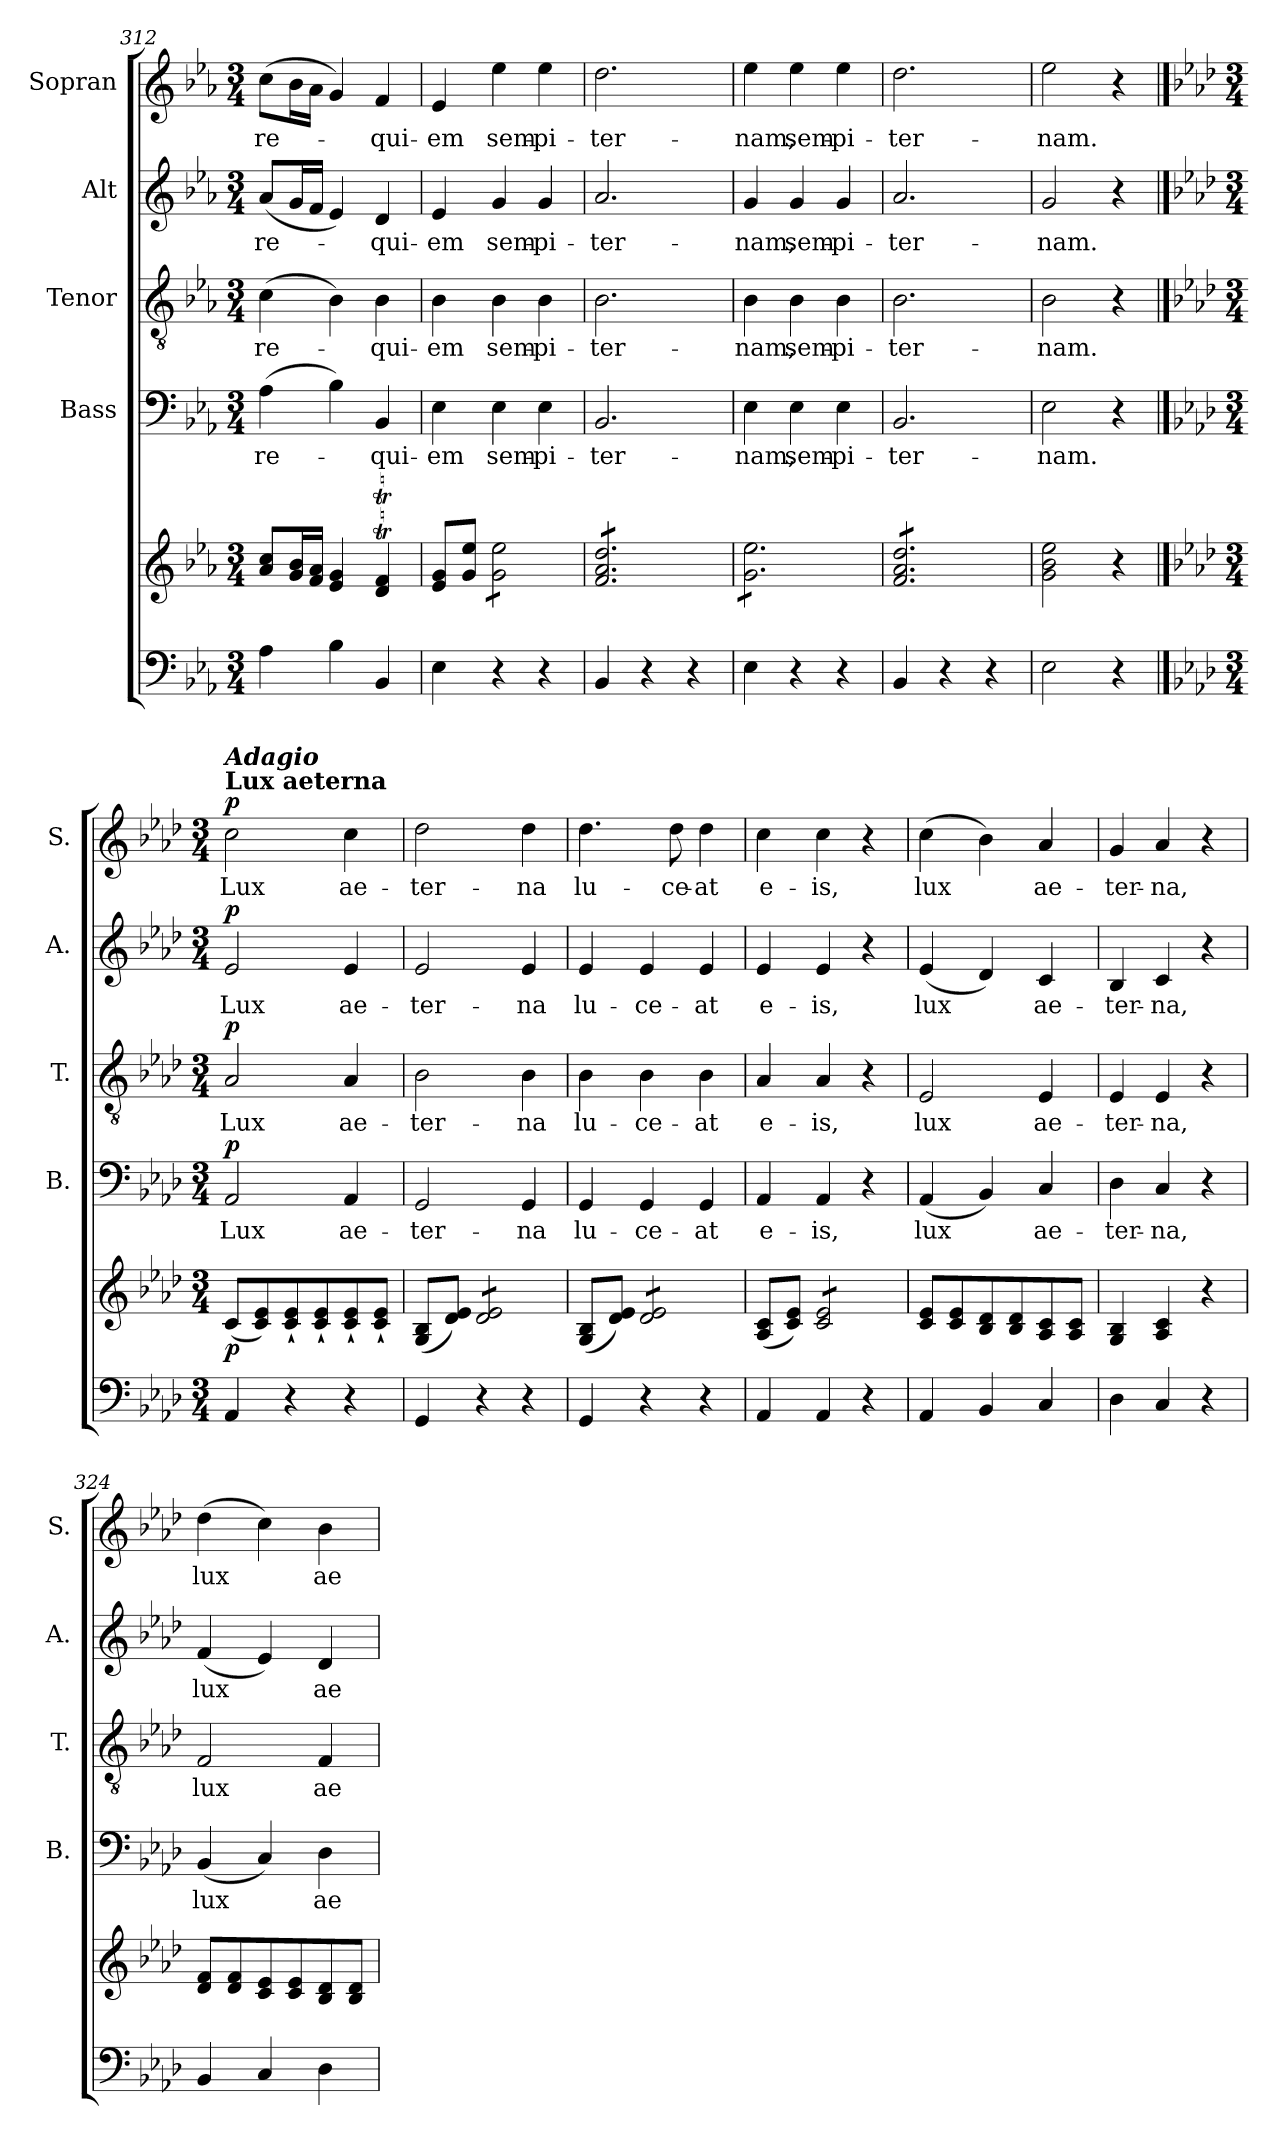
**kern	**kern	**dynam	**kern	**text	**dynam	**kern	**text	**dynam	**kern	**text	**dynam	**kern	**text	**dynam
*part5	*part5	*part5	*part4	*part4	*part4	*part3	*part3	*part3	*part2	*part2	*part2	*part1	*part1	*part1
*staff6	*staff5	*staff5/6	*staff4	*staff4	*staff4	*staff3	*staff3	*staff3	*staff2	*staff2	*staff2	*staff1	*staff1	*staff1
*	*	*	*I"Bass	*	*	*I"Tenor	*	*	*I"Alt	*	*	*I"Sopran	*	*
*	*	*	*I'B.	*	*	*I'T.	*	*	*I'A.	*	*	*I'S.	*	*
*clefF4	*clefG2	*	*clefF4	*	*	*clefGv2	*	*	*clefG2	*	*	*clefG2	*	*
*k[b-e-a-]	*k[b-e-a-]	*	*k[b-e-a-]	*	*	*k[b-e-a-]	*	*	*k[b-e-a-]	*	*	*k[b-e-a-]	*	*
*E-:	*E-:	*	*E-:	*	*	*E-:	*	*	*E-:	*	*	*E-:	*	*
*M3/4	*M3/4	*	*M3/4	*	*	*M3/4	*	*	*M3/4	*	*	*M3/4	*	*
=312	=312	=312	=312	=312	=312	=312	=312	=312	=312	=312	=312	=312	=312	=312
!	!	!	!	!LO:LY:b	!	!	!LO:LY:b	!	!	!LO:LY:b	!	!	!LO:LY:b	!
4A-\	8a-/ 8cc/L	.	(>4A-\	re-	.	(>4c\	re-	.	(<8a-/L	re-	.	(>8cc\L	re-	.
.	16g/ 16b-/L	.	.	.	.	.	.	.	16g/L	.	.	16b-\L	.	.
.	16f/ 16a-/JJ	.	.	.	.	.	.	.	16f/JJ	.	.	16a-\JJ	.	.
4B-\	4e-/ 4g/	.	4B-\)	.	.	4B-\)	.	.	4e-/)	.	.	4g/)	.	.
!	!	!	!	!LO:LY:b	!	!	!LO:LY:b	!	!	!LO:LY:b	!	!	!LO:LY:b	!
4BB-/	4d/T 4f/T	.	4BB-/	-qui-	.	4B-\	-qui-	.	4d/	-qui-	.	4f/	-qui-	.
=313	=313	=313	=313	=313	=313	=313	=313	=313	=313	=313	=313	=313	=313	=313
!	!	!	!	!LO:LY:b	!	!	!LO:LY:b	!	!	!LO:LY:b	!	!	!LO:LY:b	!
4E-\	8e-/ 8g/L	.	4E-\	-em	.	4B-\	-em	.	4e-/	-em	.	4e-/	-em	.
.	8g/ 8ee-/J	.	.	.	.	.	.	.	.	.	.	.	.	.
!	!	!	!	!LO:LY:b	!	!	!LO:LY:b	!	!	!LO:LY:b	!	!	!LO:LY:b	!
*	*tremolo	*	*	*	*	*	*	*	*	*	*	*	*	*
4r	8g\ 8ee-\L	.	4E-\	sem-	.	4B-\	sem-	.	4g/	sem-	.	4ee-\	sem-	.
.	8g\ 8ee-\	.	.	.	.	.	.	.	.	.	.	.	.	.
!	!	!	!	!LO:LY:b	!	!	!LO:LY:b	!	!	!LO:LY:b	!	!	!LO:LY:b	!
4r	8g\ 8ee-\	.	4E-\	-pi-	.	4B-\	-pi-	.	4g/	-pi-	.	4ee-\	-pi-	.
.	8g\ 8ee-\J	.	.	.	.	.	.	.	.	.	.	.	.	.
=314	=314	=314	=314	=314	=314	=314	=314	=314	=314	=314	=314	=314	=314	=314
!	!	!	!	!LO:LY:b	!	!	!LO:LY:b	!	!	!LO:LY:b	!	!	!LO:LY:b	!
4BB-/	8f/ 8a-/ 8dd/L	.	2.BB-/	-ter-	.	2.B-\	-ter-	.	2.a-/	-ter-	.	2.dd\	-ter-	.
.	8f/ 8a-/ 8dd/	.	.	.	.	.	.	.	.	.	.	.	.	.
4r	8f/ 8a-/ 8dd/	.	.	.	.	.	.	.	.	.	.	.	.	.
.	8f/ 8a-/ 8dd/	.	.	.	.	.	.	.	.	.	.	.	.	.
4r	8f/ 8a-/ 8dd/	.	.	.	.	.	.	.	.	.	.	.	.	.
.	8f/ 8a-/ 8dd/J	.	.	.	.	.	.	.	.	.	.	.	.	.
=315	=315	=315	=315	=315	=315	=315	=315	=315	=315	=315	=315	=315	=315	=315
!	!	!	!	!LO:LY:b	!	!	!LO:LY:b	!	!	!LO:LY:b	!	!	!LO:LY:b	!
4E-\	8g\ 8ee-\L	.	4E-\	-nam,	.	4B-\	-nam,	.	4g/	-nam,	.	4ee-\	-nam,	.
.	8g\ 8ee-\	.	.	.	.	.	.	.	.	.	.	.	.	.
!	!	!	!	!LO:LY:b	!	!	!LO:LY:b	!	!	!LO:LY:b	!	!	!LO:LY:b	!
4r	8g\ 8ee-\	.	4E-\	sem-	.	4B-\	sem-	.	4g/	sem-	.	4ee-\	sem-	.
.	8g\ 8ee-\	.	.	.	.	.	.	.	.	.	.	.	.	.
!	!	!	!	!LO:LY:b	!	!	!LO:LY:b	!	!	!LO:LY:b	!	!	!LO:LY:b	!
4r	8g\ 8ee-\	.	4E-\	-pi-	.	4B-\	-pi-	.	4g/	-pi-	.	4ee-\	-pi-	.
.	8g\ 8ee-\J	.	.	.	.	.	.	.	.	.	.	.	.	.
=316	=316	=316	=316	=316	=316	=316	=316	=316	=316	=316	=316	=316	=316	=316
!	!	!	!	!LO:LY:b	!	!	!LO:LY:b	!	!	!LO:LY:b	!	!	!LO:LY:b	!
4BB-/	8f/ 8a-/ 8dd/L	.	2.BB-/	-ter-	.	2.B-\	-ter-	.	2.a-/	-ter-	.	2.dd\	-ter-	.
.	8f/ 8a-/ 8dd/	.	.	.	.	.	.	.	.	.	.	.	.	.
4r	8f/ 8a-/ 8dd/	.	.	.	.	.	.	.	.	.	.	.	.	.
.	8f/ 8a-/ 8dd/	.	.	.	.	.	.	.	.	.	.	.	.	.
4r	8f/ 8a-/ 8dd/	.	.	.	.	.	.	.	.	.	.	.	.	.
.	8f/ 8a-/ 8dd/J	.	.	.	.	.	.	.	.	.	.	.	.	.
*	*Xtremolo	*	*	*	*	*	*	*	*	*	*	*	*	*
=317	=317	=317	=317	=317	=317	=317	=317	=317	=317	=317	=317	=317	=317	=317
!	!	!	!	!LO:LY:b	!	!	!LO:LY:b	!	!	!LO:LY:b	!	!	!LO:LY:b	!
2E-\	2g\ 2b-\ 2ee-\	.	2E-\	-nam.	.	2B-\	-nam.	.	2g/	-nam.	.	2ee-\	-nam.	.
4r	4r	.	4r	.	.	4r	.	.	4r	.	.	4r	.	.
!!LO:PB:g=z
==318	==318	==318	==318	==318	==318	==318	==318	==318	==318	==318	==318	==318	==318	==318
*k[b-e-a-d-]	*k[b-e-a-d-]	*	*k[b-e-a-d-]	*	*	*k[b-e-a-d-]	*	*	*k[b-e-a-d-]	*	*	*k[b-e-a-d-]	*	*
*A-:	*A-:	*	*A-:	*	*	*A-:	*	*	*A-:	*	*	*A-:	*	*
*M3/4	*M3/4	*	*M3/4	*	*	*M3/4	*	*	*M3/4	*	*	*M3/4	*	*
!	!	!	!	!	!	!	!	!	!	!	!	!LO:TX:a:B:t=Lux aeterna	!	!
!	!	!	!	!	!	!	!	!	!	!	!	!LO:TX:a:Bi:t=Adagio	!	!
!	!	!LO:DY:b	!	!LO:LY:b	!LO:DY:a	!	!LO:LY:b	!LO:DY:a	!	!LO:LY:b	!LO:DY:a	!	!LO:LY:b	!LO:DY:a
4AA-/	(<8c/L	p	2AA-/	Lux	p	2A-/	Lux	p	2e-/	Lux	p	2cc\	Lux	p
.	8c/ 8e-/)	.	.	.	.	.	.	.	.	.	.	.	.	.
4r	8c/`< 8e-/`<	.	.	.	.	.	.	.	.	.	.	.	.	.
.	8c/`< 8e-/`<	.	.	.	.	.	.	.	.	.	.	.	.	.
!	!	!	!	!LO:LY:b	!	!	!LO:LY:b	!	!	!LO:LY:b	!	!	!LO:LY:b	!
4r	8c/`< 8e-/`<	.	4AA-/	ae-	.	4A-/	ae-	.	4e-/	ae-	.	4cc\	ae-	.
.	8c/`< 8e-/`<J	.	.	.	.	.	.	.	.	.	.	.	.	.
=319	=319	=319	=319	=319	=319	=319	=319	=319	=319	=319	=319	=319	=319	=319
!	!	!	!	!LO:LY:b	!	!	!LO:LY:b	!	!	!LO:LY:b	!	!	!LO:LY:b	!
4GG/	(<8G/ 8B-/L	.	2GG/	-ter-	.	2B-\	-ter-	.	2e-/	-ter-	.	2dd-\	-ter-	.
.	8d-/ 8e-/J)	.	.	.	.	.	.	.	.	.	.	.	.	.
*	*tremolo	*	*	*	*	*	*	*	*	*	*	*	*	*
4r	8d-/ 8e-/L	.	.	.	.	.	.	.	.	.	.	.	.	.
.	8d-/ 8e-/	.	.	.	.	.	.	.	.	.	.	.	.	.
!	!	!	!	!LO:LY:b	!	!	!LO:LY:b	!	!	!LO:LY:b	!	!	!LO:LY:b	!
4r	8d-/ 8e-/	.	4GG/	-na	.	4B-\	-na	.	4e-/	-na	.	4dd-\	-na	.
.	8d-/ 8e-/J	.	.	.	.	.	.	.	.	.	.	.	.	.
*	*Xtremolo	*	*	*	*	*	*	*	*	*	*	*	*	*
=320	=320	=320	=320	=320	=320	=320	=320	=320	=320	=320	=320	=320	=320	=320
!	!	!	!	!LO:LY:b	!	!	!LO:LY:b	!	!	!LO:LY:b	!	!	!LO:LY:b	!
4GG/	(<8G/ 8B-/L	.	4GG/	lu-	.	4B-\	lu-	.	4e-/	lu-	.	4.dd-\	lu-	.
.	8d-/ 8e-/J)	.	.	.	.	.	.	.	.	.	.	.	.	.
!	!	!	!	!LO:LY:b	!	!	!LO:LY:b	!	!	!LO:LY:b	!	!	!	!
*	*tremolo	*	*	*	*	*	*	*	*	*	*	*	*	*
4r	8d-/ 8e-/L	.	4GG/	-ce-	.	4B-\	-ce-	.	4e-/	-ce-	.	.	.	.
!	!	!	!	!	!	!	!	!	!	!	!	!	!LO:LY:b	!
.	8d-/ 8e-/	.	.	.	.	.	.	.	.	.	.	8dd-\	-ce-	.
!	!	!	!	!LO:LY:b	!	!	!LO:LY:b	!	!	!LO:LY:b	!	!	!LO:LY:b	!
4r	8d-/ 8e-/	.	4GG/	-at	.	4B-\	-at	.	4e-/	-at	.	4dd-\	-at	.
.	8d-/ 8e-/J	.	.	.	.	.	.	.	.	.	.	.	.	.
*	*Xtremolo	*	*	*	*	*	*	*	*	*	*	*	*	*
=321	=321	=321	=321	=321	=321	=321	=321	=321	=321	=321	=321	=321	=321	=321
!	!	!	!	!LO:LY:b	!	!	!LO:LY:b	!	!	!LO:LY:b	!	!	!LO:LY:b	!
4AA-/	(<8A-/ 8c/L	.	4AA-/	e-	.	4A-/	e-	.	4e-/	e-	.	4cc\	e-	.
.	8c/ 8e-/J)	.	.	.	.	.	.	.	.	.	.	.	.	.
!	!	!	!	!LO:LY:b	!	!	!LO:LY:b	!	!	!LO:LY:b	!	!	!LO:LY:b	!
*	*tremolo	*	*	*	*	*	*	*	*	*	*	*	*	*
4AA-/	8c/ 8e-/L	.	4AA-/	-is,	.	4A-/	-is,	.	4e-/	-is,	.	4cc\	-is,	.
.	8c/ 8e-/	.	.	.	.	.	.	.	.	.	.	.	.	.
4r	8c/ 8e-/	.	4r	.	.	4r	.	.	4r	.	.	4r	.	.
.	8c/ 8e-/J	.	.	.	.	.	.	.	.	.	.	.	.	.
*	*Xtremolo	*	*	*	*	*	*	*	*	*	*	*	*	*
=322	=322	=322	=322	=322	=322	=322	=322	=322	=322	=322	=322	=322	=322	=322
!	!	!	!	!LO:LY:b	!	!	!LO:LY:b	!	!	!LO:LY:b	!	!	!LO:LY:b	!
4AA-/	8c/ 8e-/L	.	(<4AA-/	lux	.	2E-/	lux	.	(<4e-/	lux	.	(>4cc\	lux	.
.	8c/ 8e-/	.	.	.	.	.	.	.	.	.	.	.	.	.
4BB-/	8B-/ 8d-/	.	4BB-/)	.	.	.	.	.	4d-/)	.	.	4b-\)	.	.
.	8B-/ 8d-/	.	.	.	.	.	.	.	.	.	.	.	.	.
!	!	!	!	!LO:LY:b	!	!	!LO:LY:b	!	!	!LO:LY:b	!	!	!LO:LY:b	!
4C/	8A-/ 8c/	.	4C/	ae-	.	4E-/	ae-	.	4c/	ae-	.	4a-/	ae-	.
.	8A-/ 8c/J	.	.	.	.	.	.	.	.	.	.	.	.	.
!!LO:LB:g=z
=323	=323	=323	=323	=323	=323	=323	=323	=323	=323	=323	=323	=323	=323	=323
!	!	!	!	!LO:LY:b	!	!	!LO:LY:b	!	!	!LO:LY:b	!	!	!LO:LY:b	!
4D-\	4G/ 4B-/	.	4D-\	-ter-	.	4E-/	-ter-	.	4B-/	-ter-	.	4g/	-ter-	.
!	!	!	!	!LO:LY:b	!	!	!LO:LY:b	!	!	!LO:LY:b	!	!	!LO:LY:b	!
4C/	4A-/ 4c/	.	4C/	-na,	.	4E-/	-na,	.	4c/	-na,	.	4a-/	-na,	.
4r	4r	.	4r	.	.	4r	.	.	4r	.	.	4r	.	.
=324	=324	=324	=324	=324	=324	=324	=324	=324	=324	=324	=324	=324	=324	=324
!	!	!	!	!LO:LY:b	!	!	!LO:LY:b	!	!	!LO:LY:b	!	!	!LO:LY:b	!
4BB-/	8d-/ 8f/L	.	(<4BB-/	lux	.	2F/	lux	.	(<4f/	lux	.	(>4dd-\	lux	.
.	8d-/ 8f/	.	.	.	.	.	.	.	.	.	.	.	.	.
4C/	8c/ 8e-/	.	4C/)	.	.	.	.	.	4e-/)	.	.	4cc\)	.	.
.	8c/ 8e-/	.	.	.	.	.	.	.	.	.	.	.	.	.
!	!	!	!	!LO:LY:b	!	!	!LO:LY:b	!	!	!LO:LY:b	!	!	!LO:LY:b	!
4D-\	8B-/ 8d-/	.	4D-\	ae-	.	4F/	ae-	.	4d-/	ae-	.	4b-\	ae-	.
.	8B-/ 8d-/J	.	.	.	.	.	.	.	.	.	.	.	.	.
=	=	=	=	=	=	=	=	=	=	=	=	=	=	=
*-	*-	*-	*-	*-	*-	*-	*-	*-	*-	*-	*-	*-	*-	*-
